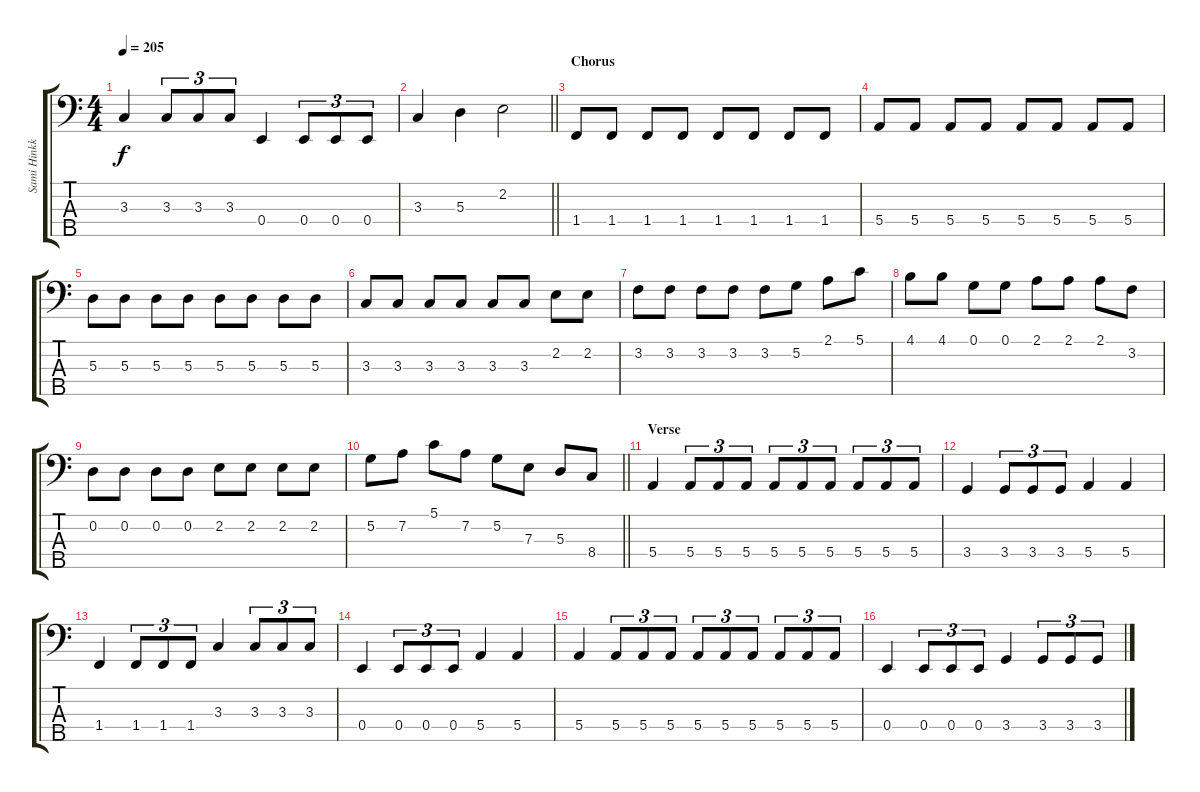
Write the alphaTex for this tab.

\track ("Sami Hinkka" "Sami Hinkk") {instrument electricbassfinger}
\staff {score tabs}
\tuning (G2 D2 A1 E1 B0) {hide}
\ts (4 4)
\tempo 205
\clef f4
\ks c
3.3.4{dy f} 3.3.8{tu (3 2)} 3.3.8{tu (3 2)} 3.3.8{tu (3 2)} 0.4.4 0.4.8{tu (3 2)} 0.4.8{tu (3 2)} 0.4.8{tu (3 2)} |
\barLineRight lightlight
3.3.4 5.3.4 2.2.2 |
\section ("" "Chorus")
1.4.8 1.4.8 1.4.8 1.4.8 1.4.8 1.4.8 1.4.8 1.4.8 |
5.4.8 5.4.8 5.4.8 5.4.8 5.4.8 5.4.8 5.4.8 5.4.8 |
5.3.8 5.3.8 5.3.8 5.3.8 5.3.8 5.3.8 5.3.8 5.3.8 |
3.3.8 3.3.8 3.3.8 3.3.8 3.3.8 3.3.8 2.2.8 2.2.8 |
3.2.8 3.2.8 3.2.8 3.2.8 3.2.8 5.2.8 2.1.8 5.1.8 |
4.1.8 4.1.8 0.1.8 0.1.8 2.1.8 2.1.8 2.1.8 3.2.8 |
0.2.8 0.2.8 0.2.8 0.2.8 2.2.8 2.2.8 2.2.8 2.2.8 |
\barLineRight lightlight
5.2.8 7.2.8 5.1.8 7.2.8 5.2.8 7.3.8 5.3.8 8.4.8 |
\section ("" "Verse")
5.4.4 5.4.8{tu (3 2)} 5.4.8{tu (3 2)} 5.4.8{tu (3 2)} 5.4.8{tu (3 2)} 5.4.8{tu (3 2)} 5.4.8{tu (3 2)} 5.4.8{tu (3 2)} 5.4.8{tu (3 2)} 5.4.8{tu (3 2)} |
3.4.4 3.4.8{tu (3 2)} 3.4.8{tu (3 2)} 3.4.8{tu (3 2)} 5.4.4 5.4.4 |
1.4.4 1.4.8{tu (3 2)} 1.4.8{tu (3 2)} 1.4.8{tu (3 2)} 3.3.4 3.3.8{tu (3 2)} 3.3.8{tu (3 2)} 3.3.8{tu (3 2)} |
0.4.4 0.4.8{tu (3 2)} 0.4.8{tu (3 2)} 0.4.8{tu (3 2)} 5.4.4 5.4.4 |
5.4.4 5.4.8{tu (3 2)} 5.4.8{tu (3 2)} 5.4.8{tu (3 2)} 5.4.8{tu (3 2)} 5.4.8{tu (3 2)} 5.4.8{tu (3 2)} 5.4.8{tu (3 2)} 5.4.8{tu (3 2)} 5.4.8{tu (3 2)} |
0.4.4 0.4.8{tu (3 2)} 0.4.8{tu (3 2)} 0.4.8{tu (3 2)} 3.4.4 3.4.8{tu (3 2)} 3.4.8{tu (3 2)} 3.4.8{tu (3 2)}
